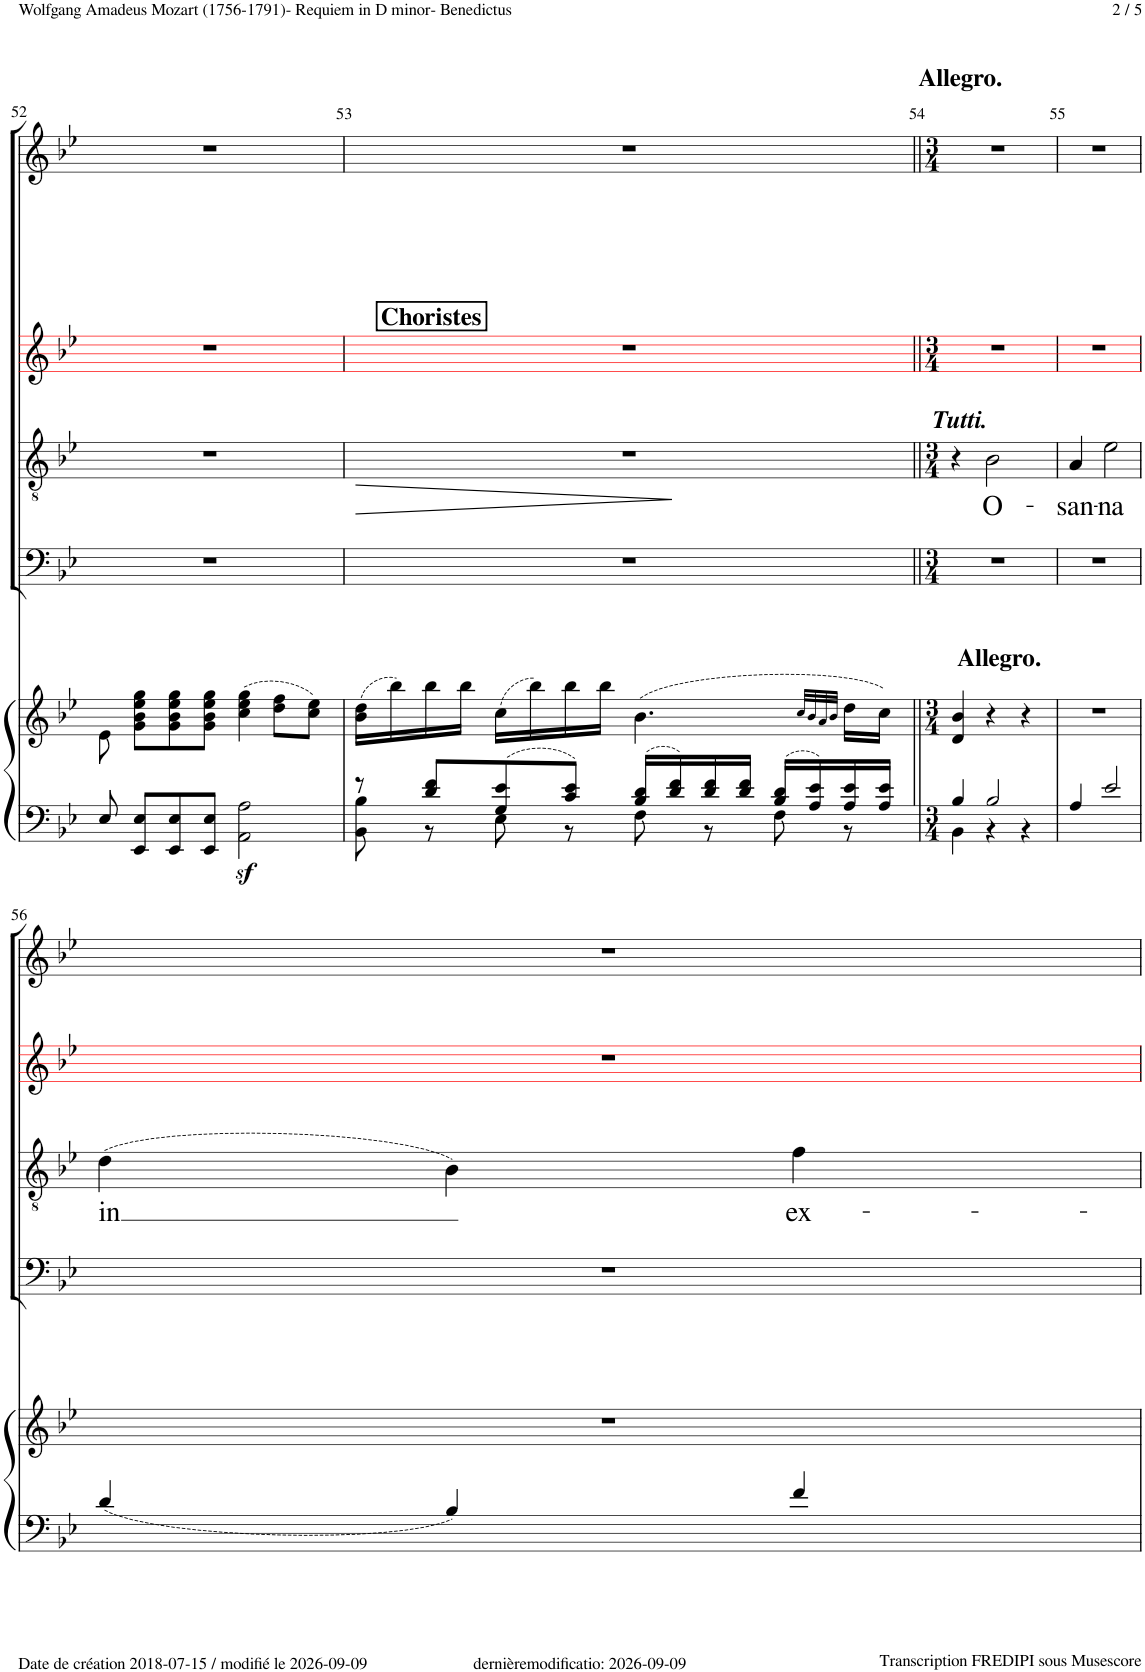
**kern	**kern	**kern	**kern	**text	**dynam	**kern	**kern
*part5	*part5	*part4	*part3	*part3	*part3	*part2	*part1
*staff6	*staff5	*staff4	*staff3	*staff3	*staff3	*staff2	*staff1
*I"Piano	*	*I"Bass	*I"Tenor	*	*	*I"Alto	*I"Soprano
*I'Pno	*	*	*	*	*	*	*
!!LO:PB:g=z
*clefF4	*clefG2	*clefF4	*clefGv2	*	*	*clefG2	*clefG2
*	*	*	*	*	*	*ITrd1c2	*
*k[b-e-]	*k[b-e-]	*k[b-e-]	*k[b-e-]	*	*	*k[b-e-]	*k[b-e-]
*M4/4	*M4/4	*M4/4	*M4/4	*	*	*M4/4	*M4/4
*met(c)	*met(c)	*met(c)	*met(c)	*	*	*met(c)	*met(c)
=52	=52	=52	=52	=52	=52	=52	=52
8E-/	8e-\	1r	1r	.	.	1r	1r
8EE-/ 8E-/L	8g\ 8b-\ 8ee-\ 8gg\L	.	.	.	.	.	.
8EE-/ 8E-/	8g\ 8b-\ 8ee-\ 8gg\	.	.	.	.	.	.
8EE-/ 8E-/J	8g\ 8b-\ 8ee-\ 8gg\J	.	.	.	.	.	.
2AA\z< 2A\z<	(4cc\ 4ee-\ 4gg\	.	.	.	.	.	.
.	8dd\ 8ff\L	.	.	.	.	.	.
.	8cc\ 8ee-\J)	.	.	.	.	.	.
=53	=53	=53	=53	=53	=53	=53	=53
*^	*	*	*	*	*	*	*
!	!	!	!	!	!	!	!	!LO:TX:b:B:t=Choristes
!	!	!	!	!	!	!LO:HP:b	!	!
8r	8BB-\ 8B-\	(16b-\ 16dd\LL	1r	1r	.	>	1r	1r
.	.	16bb-\)	.	.	.	.	.	.
8d/ 8f/L	8r	16bb-'\	.	.	.	.	.	.
.	.	16bb-'\JJ	.	.	.	.	.	.
8G/ 8e-/	8E-\	(16cc\LL	.	.	.	.	.	.
.	.	16bb-\)	.	.	.	.	.	.
8c/ 8e-/J	8r	16bb-'\	.	.	.	.	.	.
.	.	16bb-'\JJ	.	.	.	.	.	.
16B-/ 16d/LL	8F\	(4.b-\	.	.	.	.	.	.
16d/ 16f/	.	.	.	.	.	.	.	.
16d/' 16f/'	8r	.	.	.	.	.	.	.
16d/' 16f/'JJ	.	.	.	.	.	.	.	.
16B-/ 16d/LL	8F\	.	.	.	.	.	.	.
16A/ 16e-/	.	.	.	.	.	.	.	.
.	.	32qcc/LLL	.	.	.	.	.	.
.	.	32qb-/	.	.	.	.	.	.
.	.	32qa/	.	.	.	.	.	.
.	.	32qb-/JJJ	.	.	.	.	.	.
16A/'> 16e-/'>	8r	16dd\LL	.	.	.	.	.	.
16A/'> 16e-/'>JJ	.	16cc\JJ)	.	.	.	.	.	.
*v	*v	*	*	*	*	*	*	*
.	.	.	.	.	]	.	.
=54||	=54||	=54||	=54||	=54||	=54||	=54||	=54||
*M3/4	*M3/4	*M3/4	*M3/4	*	*	*M3/4	*M3/4
*^	*	*	*	*	*	*	*
!	!	!	!	!	!	!	!	!LO:TX:a:B:t=Allegro.
!	!	!LO:TX:a:B:t=Allegro.	!	!	!	!	!	!
4B-/	4BB-\	4d/ 4b-/	2.r	4r	.	.	2.r	2.r
!	!	!	!	!LO:TX:a:Bi:t=Tutti.	!	!	!	!
!	!	!	!	!	!LO:LY:b	!	!	!
2B-/	4r	4r	.	2B-!\	O-	.	.	.
.	4r	4r	.	.	.	.	.	.
=55	=55	=55	=55	=55	=55	=55	=55	=55
!	!	!	!	!	!LO:LY:b	!	!	!
*v	*v	*	*	*	*	*	*	*
4A/	2.r	2.r	4A!/	-san-	.	2.r	2.r
!	!	!	!	!LO:LY:b	!	!	!
2e-/	.	.	2e-!\	-na	.	.	.
!!LO:LB:g=z
=56	=56	=56	=56	=56	=56	=56	=56
!	!	!	!	!LO:LY:b	!	!	!
4d/	2.r	2.r	(4d!\	in	.	2.r	2.r
4B-/	.	.	4B-!\)	.	.	.	.
!	!	!	!	!LO:LY:b	!	!	!
4f/	.	.	4f!\	ex-	.	.	.
=	=	=	=	=	=	=	=
*-	*-	*-	*-	*-	*-	*-	*-
